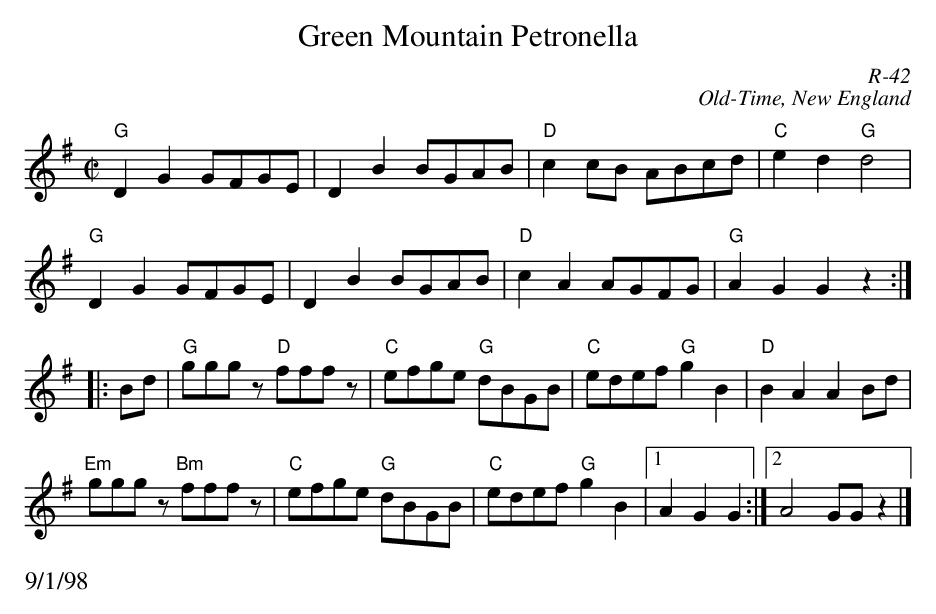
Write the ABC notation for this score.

X:1
T: Green Mountain Petronella
C: R-42
C: Old-Time, New England
M: C|
K: G
"G"D2G2 GFGE| D2B2 BGAB| "D"c2cB ABcd| "C"e2d2 "G"d4|
"G"D2G2 GFGE| D2B2 BGAB| "D"c2A2 AGFG| "G"A2G2 G2z2 :|
|:\
Bd| "G"gggz  "D"fffz| "C"efge "G"dBGB| "C"edef "G"g2B2| "D"B2A2 A2Bd|
   "Em"gggz "Bm"fffz| "C"efge "G"dBGB| "C"edef "G"g2B2|1 A2 G2G2:|2 A4 GGz2|]
